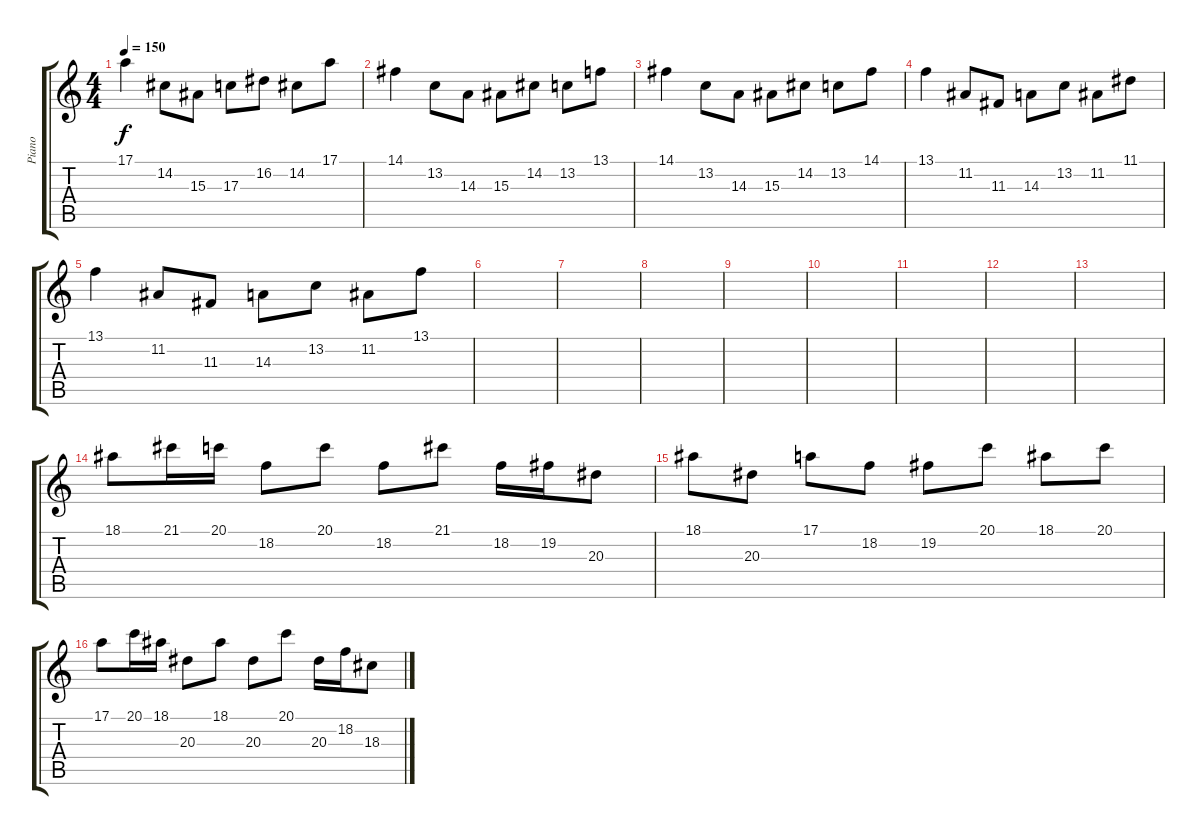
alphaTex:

\track ("Piano" "Piano") {instrument acousticgrandpiano}
\staff {score tabs}
\tuning (E4 B3 G3 D3 A2 E2) {hide}
\ts (4 4)
\tempo 150
\clef g2
\ks c
17.1.4{dy f} 14.2.8 15.3.8 17.3.8 16.2.8 14.2.8 17.1.8 |
14.1.4 13.2.8 14.3.8 15.3.8 14.2.8 13.2.8 13.1.8 |
14.1.4 13.2.8 14.3.8 15.3.8 14.2.8 13.2.8 14.1.8 |
13.1.4 11.2.8 11.3.8 14.3.8 13.2.8 11.2.8 11.1.8 |
13.1.4 11.2.8 11.3.8 14.3.8 13.2.8 11.2.8 13.1.8 |
|
|
|
|
|
|
|
|
18.1.8 21.1.16 20.1.16 18.2.8 20.1.8 18.2.8 21.1.8 18.2.16 19.2.16 20.3.8 |
18.1.8 20.3.8 17.1.8 18.2.8 19.2.8 20.1.8 18.1.8 20.1.8 |
17.1.8 20.1.16 18.1.16 20.3.8 18.1.8 20.3.8 20.1.8 20.3.16 18.2.16 18.3.8
